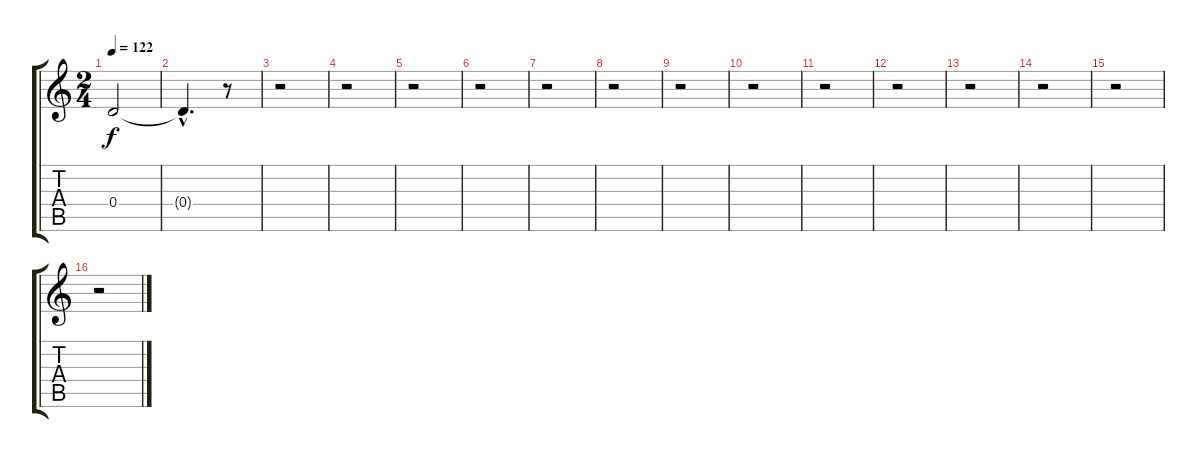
\track "" {instrument electricguitarclean}
\staff {score tabs}
\tuning (E4 B3 G3 D3 A2 E2) {hide}
\ts (2 4)
\tempo 122
\clef g2
\ks c
0.4{t}.2{dy f} |
0.4{hac t}.4{d} r.8 |
r.2 |
r.2 |
r.2 |
r.2 |
r.2 |
r.2 |
r.2 |
r.2 |
r.2 |
r.2 |
r.2 |
r.2 |
r.2 |
r.2
